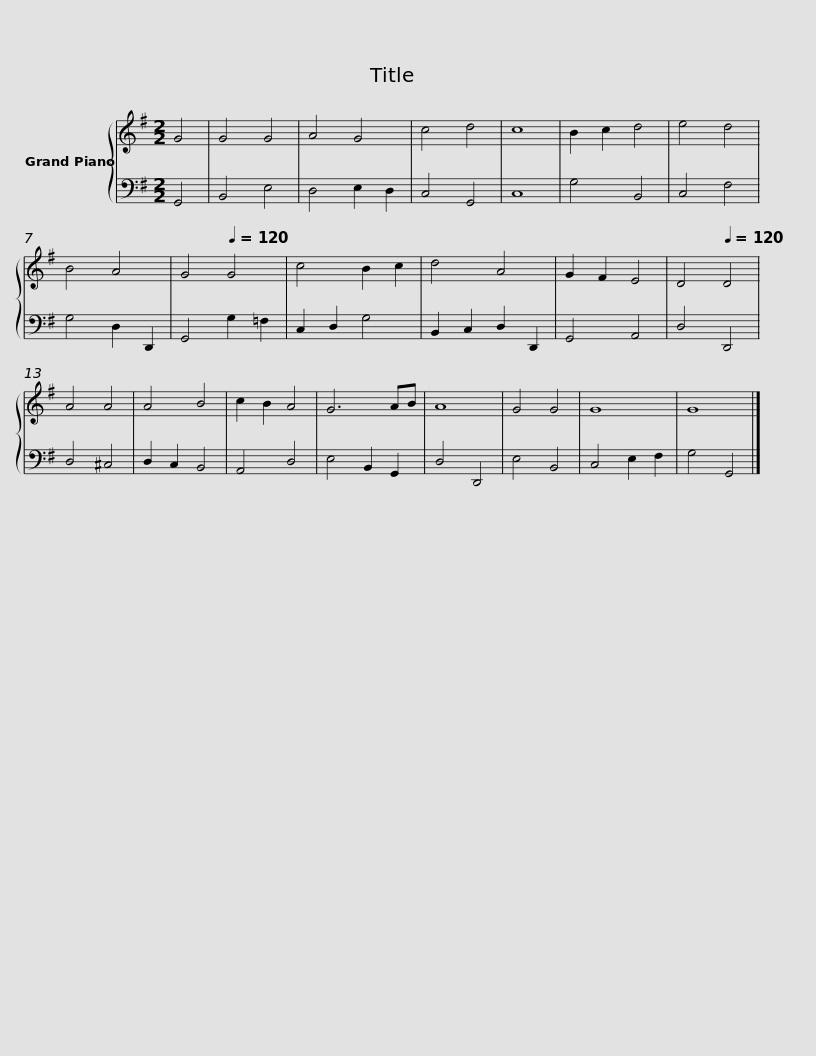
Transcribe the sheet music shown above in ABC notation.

X:1
%%score { 1 | 2 }
L:1/8
M:2/2
I:linebreak $
K:G
V:1 treble
V:2 bass
V:1
 G4 | G4 G4 | A4 G4 | c4 d4 | c8 | %5
 B2 c2 d4 | e4 d4 | B4 A4 |[Q:1/4=48] G4[Q:1/4=120] G4 | c4 B2 c2 | %10
 d4 A4 | G2 F2 E4 |[Q:1/4=48] D4[Q:1/4=120] D4 |$ A4 A4 | A4 B4 | %15
 c2 B2 A4 | G6 AB | A8 | G4 G4 | G8 | %20
 G8 |] %21
V:2
 G,,4 | B,,4 E,4 | D,4 E,2 D,2 | C,4 G,,4 | C,8 | %5
 G,4 B,,4 | C,4 F,4 | G,4 D,2 D,,2 | G,,4 G,2 =F,2 | C,2 D,2 G,4 | %10
 B,,2 C,2 D,2 D,,2 | G,,4 A,,4 | D,4 D,,4 |$ D,4 ^C,4 | D,2 C,2 B,,4 | %15
 A,,4 D,4 | E,4 B,,2 G,,2 | D,4 D,,4 | E,4 B,,4 | C,4 E,2 F,2 | %20
 G,4 G,,4 |] %21
